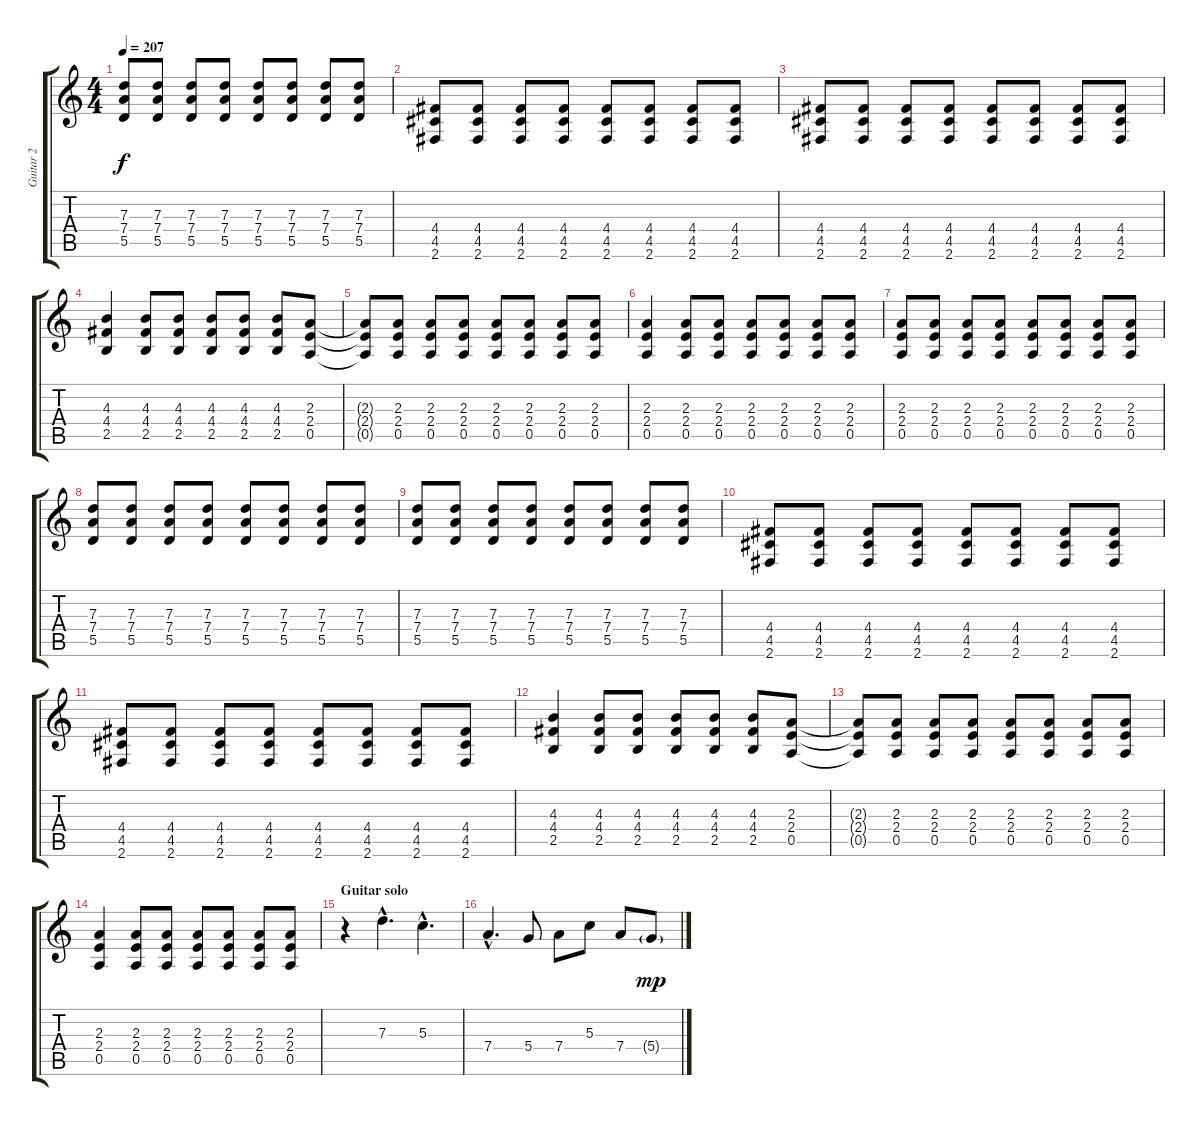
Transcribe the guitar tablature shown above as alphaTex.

\track ("Guitar 2" "Guitar 2") {instrument overdrivenguitar}
\staff {score tabs}
\tuning (E4 B3 G3 D3 A2 E2) {hide}
\ts (4 4)
\tempo 207
\clef g2
\ks c
(7.3 7.4 5.5).8{dy f} (7.3 7.4 5.5).8 (7.3 7.4 5.5).8 (7.3 7.4 5.5).8 (7.3 7.4 5.5).8 (7.3 7.4 5.5).8 (7.3 7.4 5.5).8 (7.3 7.4 5.5).8 |
(4.4 4.5 2.6).8 (4.4 4.5 2.6).8 (4.4 4.5 2.6).8 (4.4 4.5 2.6).8 (4.4 4.5 2.6).8 (4.4 4.5 2.6).8 (4.4 4.5 2.6).8 (4.4 4.5 2.6).8 |
(4.4 4.5 2.6).8 (4.4 4.5 2.6).8 (4.4 4.5 2.6).8 (4.4 4.5 2.6).8 (4.4 4.5 2.6).8 (4.4 4.5 2.6).8 (4.4 4.5 2.6).8 (4.4 4.5 2.6).8 |
(4.3 4.4 2.5).4 (4.3 4.4 2.5).8 (4.3 4.4 2.5).8 (4.3 4.4 2.5).8 (4.3 4.4 2.5).8 (4.3 4.4 2.5).8 (2.3 2.4 0.5).8 |
(2.3{t} 2.4{t} 0.5{t}).8 (2.3 2.4 0.5).8 (2.3 2.4 0.5).8 (2.3 2.4 0.5).8 (2.3 2.4 0.5).8 (2.3 2.4 0.5).8 (2.3 2.4 0.5).8 (2.3 2.4 0.5).8 |
(2.3 2.4 0.5).4 (2.3 2.4 0.5).8 (2.3 2.4 0.5).8 (2.3 2.4 0.5).8 (2.3 2.4 0.5).8 (2.3 2.4 0.5).8 (2.3 2.4 0.5).8 |
(2.3 2.4 0.5).8 (2.3 2.4 0.5).8 (2.3 2.4 0.5).8 (2.3 2.4 0.5).8 (2.3 2.4 0.5).8 (2.3 2.4 0.5).8 (2.3 2.4 0.5).8 (2.3 2.4 0.5).8 |
(7.3 7.4 5.5).8 (7.3 7.4 5.5).8 (7.3 7.4 5.5).8 (7.3 7.4 5.5).8 (7.3 7.4 5.5).8 (7.3 7.4 5.5).8 (7.3 7.4 5.5).8 (7.3 7.4 5.5).8 |
(7.3 7.4 5.5).8 (7.3 7.4 5.5).8 (7.3 7.4 5.5).8 (7.3 7.4 5.5).8 (7.3 7.4 5.5).8 (7.3 7.4 5.5).8 (7.3 7.4 5.5).8 (7.3 7.4 5.5).8 |
(4.4 4.5 2.6).8 (4.4 4.5 2.6).8 (4.4 4.5 2.6).8 (4.4 4.5 2.6).8 (4.4 4.5 2.6).8 (4.4 4.5 2.6).8 (4.4 4.5 2.6).8 (4.4 4.5 2.6).8 |
(4.4 4.5 2.6).8 (4.4 4.5 2.6).8 (4.4 4.5 2.6).8 (4.4 4.5 2.6).8 (4.4 4.5 2.6).8 (4.4 4.5 2.6).8 (4.4 4.5 2.6).8 (4.4 4.5 2.6).8 |
(4.3 4.4 2.5).4 (4.3 4.4 2.5).8 (4.3 4.4 2.5).8 (4.3 4.4 2.5).8 (4.3 4.4 2.5).8 (4.3 4.4 2.5).8 (2.3 2.4 0.5).8 |
(2.3{t} 2.4{t} 0.5{t}).8 (2.3 2.4 0.5).8 (2.3 2.4 0.5).8 (2.3 2.4 0.5).8 (2.3 2.4 0.5).8 (2.3 2.4 0.5).8 (2.3 2.4 0.5).8 (2.3 2.4 0.5).8 |
(2.3 2.4 0.5).4 (2.3 2.4 0.5).8 (2.3 2.4 0.5).8 (2.3 2.4 0.5).8 (2.3 2.4 0.5).8 (2.3 2.4 0.5).8 (2.3 2.4 0.5).8 |
\section ("" "Guitar solo")
r.4 7.3{hac}.4{d} 5.3{hac}.4{d} |
7.4{hac}.4{d} 5.4.8 7.4.8 5.3.8 7.4.8 5.4{g}.8{dy mp}
